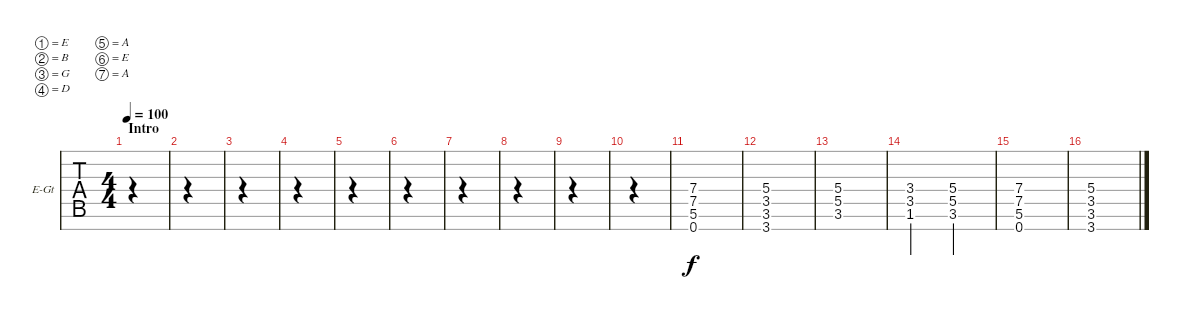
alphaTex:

\defaultSystemsLayout 4
\bracketExtendMode groupsimilarinstruments
\firstSystemTrackNameOrientation horizontal
\otherSystemsTrackNameOrientation horizontal
\track ("David" "E-Gt") {instrument distortionguitar}
\staff {tabs}
\tuning (E4 B3 G3 D3 A2 E2 A1)
\ts (4 4)
\section ("" "Intro")
\tempo 100
\clef g2
\ks c
|
|
|
|
|
|
|
|
|
|
(0.7 5.6 7.5 7.4).1 |
(3.7 3.6 3.5 5.4).1 |
(3.6 5.5 5.4).1 |
(1.6 3.5 3.4).2 (3.6 5.5 5.4).2 |
(0.7 5.6 7.5 7.4).1 |
(3.7 3.6 3.5 5.4).1
